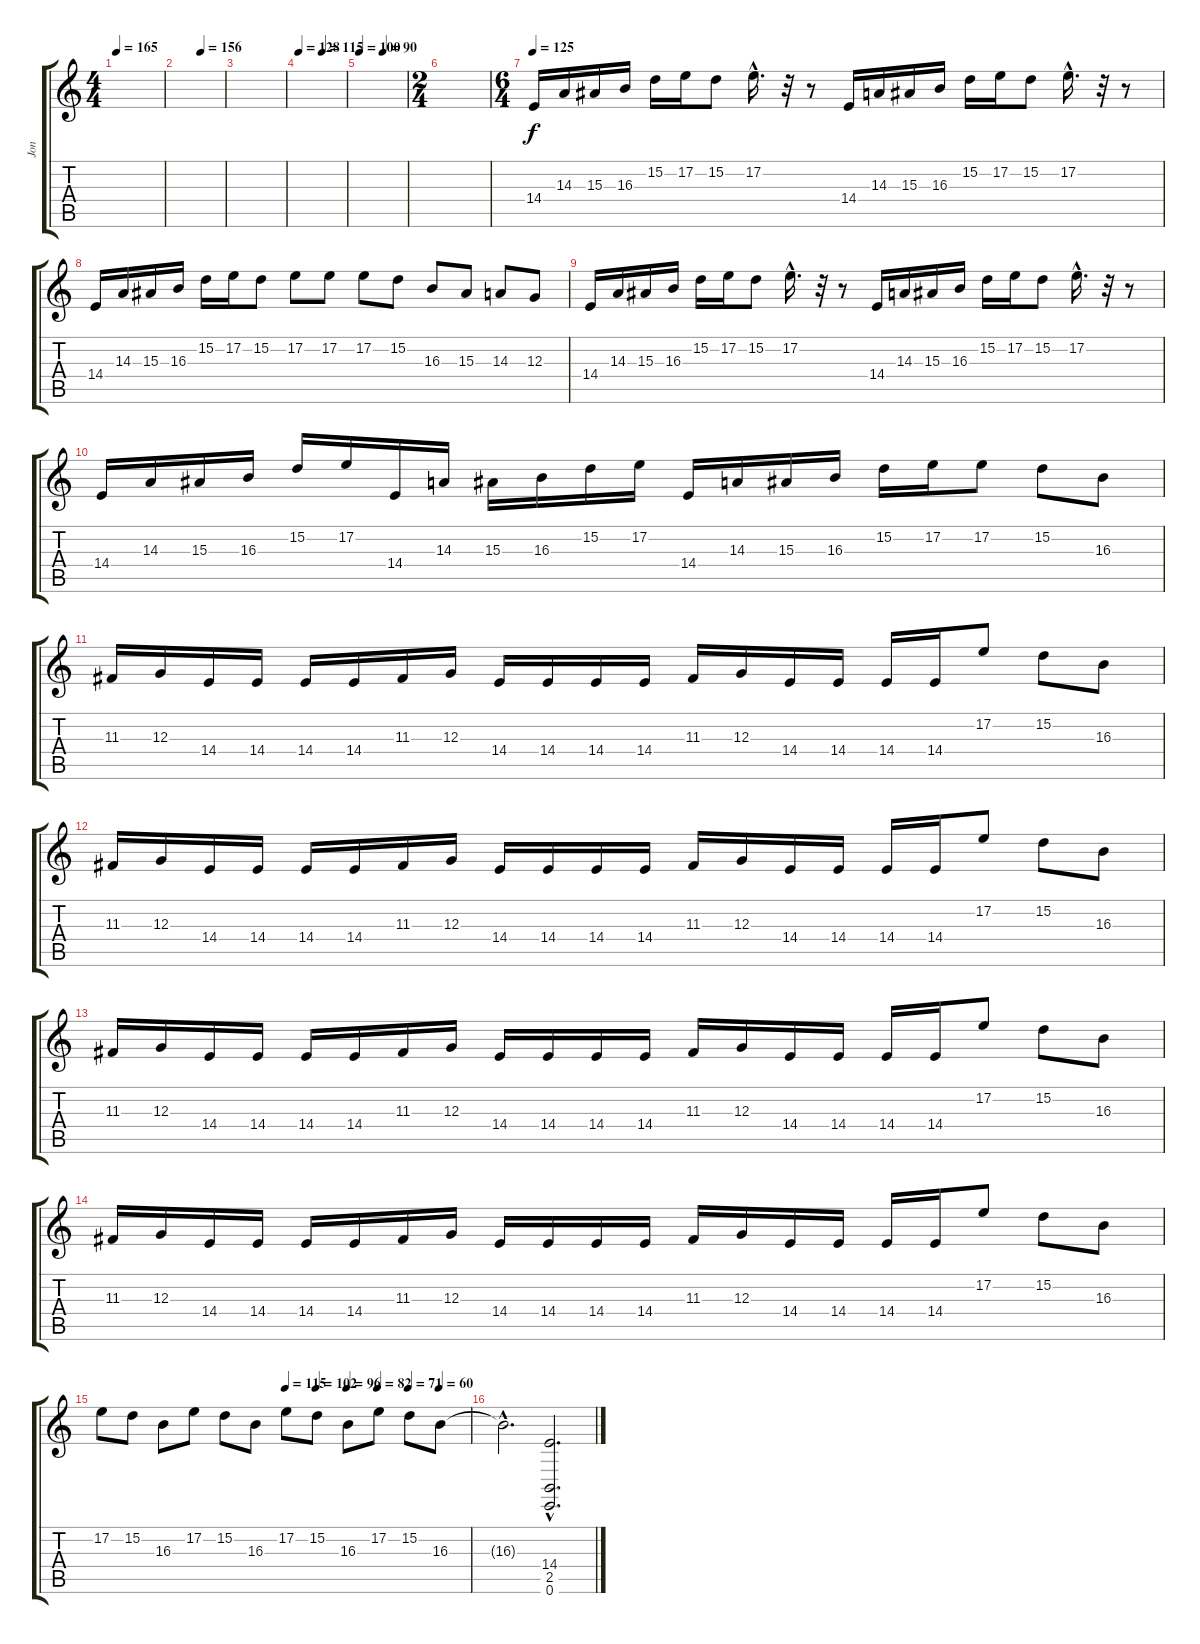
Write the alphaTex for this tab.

\track ("Jon" "Jon") {instrument brightacousticpiano}
\staff {score tabs}
\tuning (E4 B3 G3 D3 A2 E2) {hide}
\ts (4 4)
\tempo 165
\clef g2
\ks c
|
\tempo (156 0.5)
|
|
\tempo 128
\tempo (115 0.5)
|
\tempo 100
\tempo (90 0.5)
|
\ts (2 4)
|
\ts (6 4)
\tempo 125
14.4.16 14.3.16 15.3.16 16.3.16 15.2.16 17.2.16 15.2.8 17.2{hac}.16{d} r.32 r.8 14.4.16 14.3.16 15.3.16 16.3.16 15.2.16 17.2.16 15.2.8 17.2{hac}.16{d} r.32 r.8 |
14.4.16 14.3.16 15.3.16 16.3.16 15.2.16 17.2.16 15.2.8 17.2.8 17.2.8 17.2.8 15.2.8 16.3.8 15.3.8 14.3.8 12.3.8 |
14.4.16 14.3.16 15.3.16 16.3.16 15.2.16 17.2.16 15.2.8 17.2{hac}.16{d} r.32 r.8 14.4.16 14.3.16 15.3.16 16.3.16 15.2.16 17.2.16 15.2.8 17.2{hac}.16{d} r.32 r.8 |
14.4.16 14.3.16 15.3.16 16.3.16 15.2.16 17.2.16 14.4.16 14.3.16 15.3.16 16.3.16 15.2.16 17.2.16 14.4.16 14.3.16 15.3.16 16.3.16 15.2.16 17.2.16 17.2.8 15.2.8 16.3.8 |
11.3.16 12.3.16 14.4.16 14.4.16 14.4.16 14.4.16 11.3.16 12.3.16 14.4.16 14.4.16 14.4.16 14.4.16 11.3.16 12.3.16 14.4.16 14.4.16 14.4.16 14.4.16 17.2.8 15.2.8 16.3.8 |
11.3.16 12.3.16 14.4.16 14.4.16 14.4.16 14.4.16 11.3.16 12.3.16 14.4.16 14.4.16 14.4.16 14.4.16 11.3.16 12.3.16 14.4.16 14.4.16 14.4.16 14.4.16 17.2.8 15.2.8 16.3.8 |
11.3.16 12.3.16 14.4.16 14.4.16 14.4.16 14.4.16 11.3.16 12.3.16 14.4.16 14.4.16 14.4.16 14.4.16 11.3.16 12.3.16 14.4.16 14.4.16 14.4.16 14.4.16 17.2.8 15.2.8 16.3.8 |
11.3.16 12.3.16 14.4.16 14.4.16 14.4.16 14.4.16 11.3.16 12.3.16 14.4.16 14.4.16 14.4.16 14.4.16 11.3.16 12.3.16 14.4.16 14.4.16 14.4.16 14.4.16 17.2.8 15.2.8 16.3.8 |
\tempo (115 0.5)
\tempo (102 0.5833333333333334)
\tempo (96 0.6666666666666666)
\tempo (82 0.75)
\tempo (71 0.8333333333333334)
\tempo (60 0.9166666666666666)
17.2.8 15.2.8 16.3.8 17.2.8 15.2.8 16.3.8 17.2.8 15.2.8 16.3.8 17.2.8 15.2.8 16.3.8 |
16.3{hac t}.2{d} (14.4{hac} 2.5{hac} 0.6{hac}).2{d}
